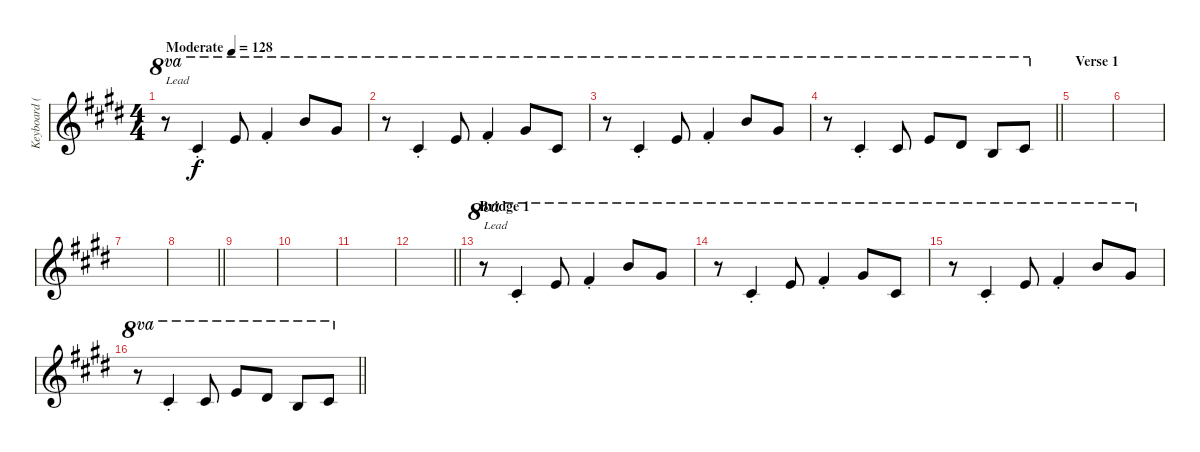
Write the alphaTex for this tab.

\track ("Keyboard (Synth)" "Keyboard (") {instrument lead8bassandlead}
\staff {score}
\tuning (E4 B3 G3 D3 A2 E2) {hide}
\ts (4 4)
\tempo (128 "Moderate")
\clef g2
\ks c#minor
r.8{ot 8va txt "Lead" dy f instrument lead8bassandlead} 9.1{st}.4{ot 8va} 12.1.8{ot 8va} 14.1{st}.4{ot 8va} 19.1.8{ot 8va} 16.1.8{ot 8va} |
r.8{ot 8va} 9.1{st}.4{ot 8va} 12.1.8{ot 8va} 14.1{st}.4{ot 8va} 16.1.8{ot 8va} 9.1.8{ot 8va} |
r.8{ot 8va} 9.1{st}.4{ot 8va} 12.1.8{ot 8va} 14.1{st}.4{ot 8va} 19.1.8{ot 8va} 16.1.8{ot 8va} |
\barLineRight lightlight
r.8{ot 8va} 9.1{st}.4{ot 8va} 9.1.8{ot 8va} 12.1.8{ot 8va} 16.2.8{ot 8va} 12.2.8{ot 8va} 14.2.8{ot 8va} |
\section ("" "Verse 1")
|
|
|
\barLineRight lightlight
|
|
|
|
\barLineRight lightlight
|
\section ("" "Bridge 1")
r.8{ot 8va txt "Lead" volume 7 instrument lead8bassandlead} 9.1{st}.4{ot 8va} 12.1.8{ot 8va} 14.1{st}.4{ot 8va} 19.1.8{ot 8va} 16.1.8{ot 8va} |
r.8{ot 8va} 9.1{st}.4{ot 8va} 12.1.8{ot 8va} 14.1{st}.4{ot 8va} 16.1.8{ot 8va} 14.2.8{ot 8va} |
r.8{ot 8va} 9.1{st}.4{ot 8va} 12.1.8{ot 8va} 14.1{st}.4{ot 8va} 19.1.8{ot 8va} 16.1.8{ot 8va} |
\barLineRight lightlight
r.8{ot 8va} 9.1{st}.4{ot 8va} 9.1.8{ot 8va} 12.1.8{ot 8va} 16.2.8{ot 8va} 12.2.8{ot 8va} 14.2.8{ot 8va}
